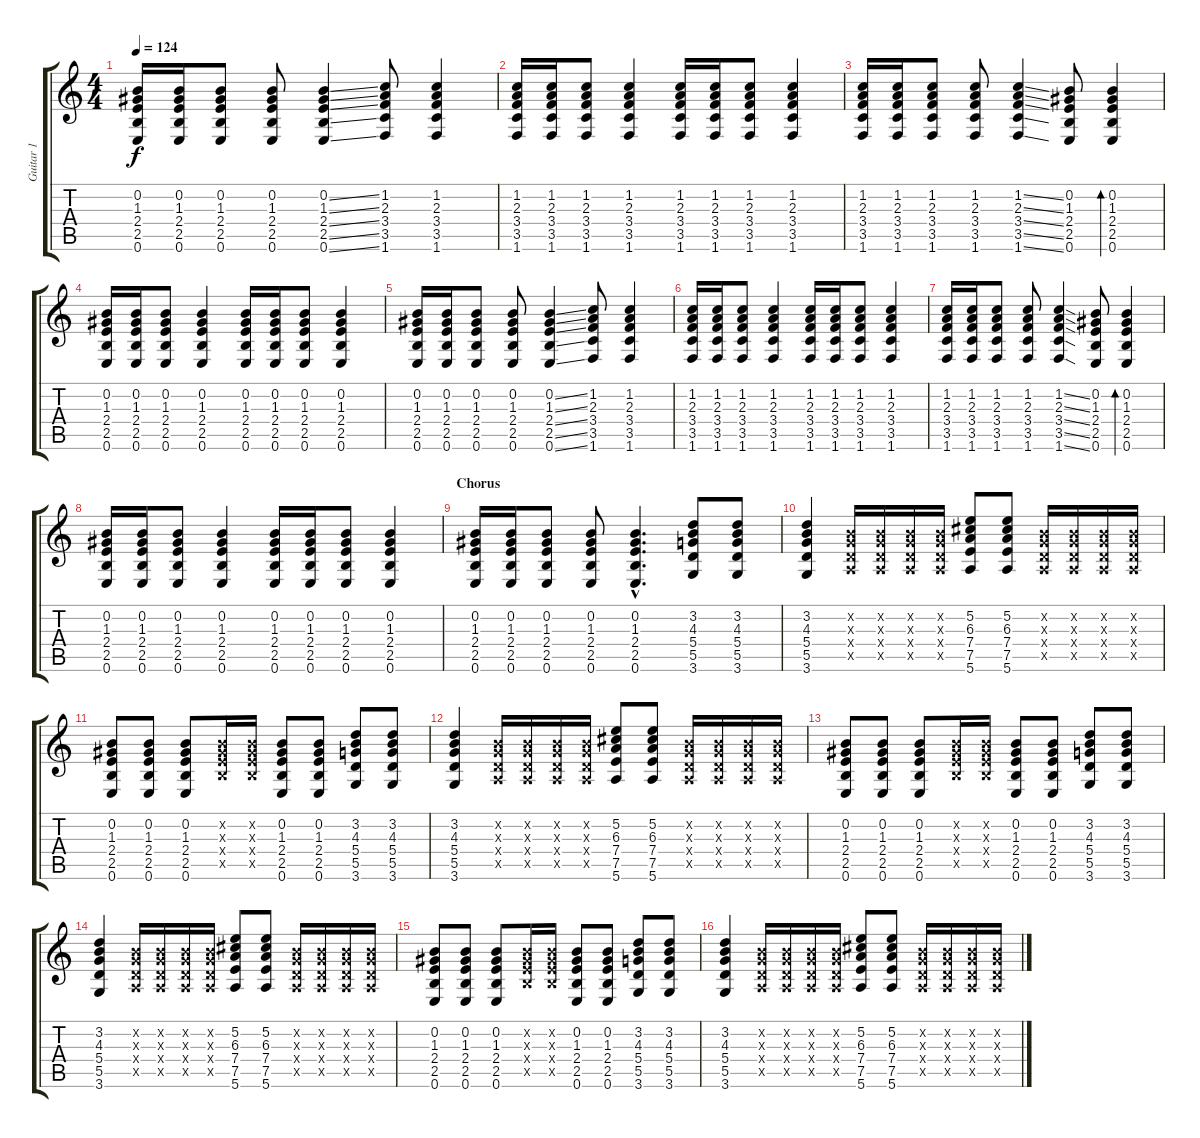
\track ("Guitar 1" "Guitar 1") {instrument electricguitarclean}
\staff {score tabs}
\tuning (E4 B3 G3 D3 A2 E2) {hide}
\ts (4 4)
\tempo 124
\clef g2
\ks c
(0.2 1.3 2.4 2.5 0.6).16{dy f} (0.2 1.3 2.4 2.5 0.6).16 (0.2 1.3 2.4 2.5 0.6).8 (0.2 1.3 2.4 2.5 0.6).8 (0.2{ss} 1.3{ss} 2.4{ss} 2.5{ss} 0.6{ss}).4 (1.2 2.3 3.4 3.5 1.6).8 (1.2 2.3 3.4 3.5 1.6).4 |
(1.2 2.3 3.4 3.5 1.6).16 (1.2 2.3 3.4 3.5 1.6).16 (1.2 2.3 3.4 3.5 1.6).8 (1.2 2.3 3.4 3.5 1.6).4 (1.2 2.3 3.4 3.5 1.6).16 (1.2 2.3 3.4 3.5 1.6).16 (1.2 2.3 3.4 3.5 1.6).8 (1.2 2.3 3.4 3.5 1.6).4 |
(1.2 2.3 3.4 3.5 1.6).16 (1.2 2.3 3.4 3.5 1.6).16 (1.2 2.3 3.4 3.5 1.6).8 (1.2 2.3 3.4 3.5 1.6).8 (1.2{ss} 2.3{ss} 3.4{ss} 3.5{ss} 1.6{ss}).4 (0.2 1.3 2.4 2.5 0.6).8 (0.2 1.3 2.4 2.5 0.6).4{bd 60} |
(0.2 1.3 2.4 2.5 0.6).16 (0.2 1.3 2.4 2.5 0.6).16 (0.2 1.3 2.4 2.5 0.6).8 (0.2 1.3 2.4 2.5 0.6).4 (0.2 1.3 2.4 2.5 0.6).16 (0.2 1.3 2.4 2.5 0.6).16 (0.2 1.3 2.4 2.5 0.6).8 (0.2 1.3 2.4 2.5 0.6).4 |
(0.2 1.3 2.4 2.5 0.6).16 (0.2 1.3 2.4 2.5 0.6).16 (0.2 1.3 2.4 2.5 0.6).8 (0.2 1.3 2.4 2.5 0.6).8 (0.2{ss} 1.3{ss} 2.4{ss} 2.5{ss} 0.6{ss}).4 (1.2 2.3 3.4 3.5 1.6).8 (1.2 2.3 3.4 3.5 1.6).4 |
(1.2 2.3 3.4 3.5 1.6).16 (1.2 2.3 3.4 3.5 1.6).16 (1.2 2.3 3.4 3.5 1.6).8 (1.2 2.3 3.4 3.5 1.6).4 (1.2 2.3 3.4 3.5 1.6).16 (1.2 2.3 3.4 3.5 1.6).16 (1.2 2.3 3.4 3.5 1.6).8 (1.2 2.3 3.4 3.5 1.6).4 |
(1.2 2.3 3.4 3.5 1.6).16 (1.2 2.3 3.4 3.5 1.6).16 (1.2 2.3 3.4 3.5 1.6).8 (1.2 2.3 3.4 3.5 1.6).8 (1.2{ss} 2.3{ss} 3.4{ss} 3.5{ss} 1.6{ss}).4 (0.2 1.3 2.4 2.5 0.6).8 (0.2 1.3 2.4 2.5 0.6).4{bd 60} |
(0.2 1.3 2.4 2.5 0.6).16 (0.2 1.3 2.4 2.5 0.6).16 (0.2 1.3 2.4 2.5 0.6).8 (0.2 1.3 2.4 2.5 0.6).4 (0.2 1.3 2.4 2.5 0.6).16 (0.2 1.3 2.4 2.5 0.6).16 (0.2 1.3 2.4 2.5 0.6).8 (0.2 1.3 2.4 2.5 0.6).4 |
\section ("" "Chorus")
(0.2 1.3 2.4 2.5 0.6).16 (0.2 1.3 2.4 2.5 0.6).16 (0.2 1.3 2.4 2.5 0.6).8 (0.2 1.3 2.4 2.5 0.6).8 (0.2{hac} 1.3{hac} 2.4{hac} 2.5{hac} 0.6{hac}).4{d} (3.2 4.3 5.4 5.5 3.6).8 (3.2 4.3 5.4 5.5 3.6).8 |
(3.2 4.3 5.4 5.5 3.6).4 (0.2{x} 0.3{x} 0.4{x} 0.5{x}).16 (0.2{x} 0.3{x} 0.4{x} 0.5{x}).16 (0.2{x} 0.3{x} 0.4{x} 0.5{x}).16 (0.2{x} 0.3{x} 0.4{x} 0.5{x}).16 (5.2 6.3 7.4 7.5 5.6).8 (5.2 6.3 7.4 7.5 5.6).8 (0.2{x} 0.3{x} 0.4{x} 0.5{x}).16 (0.2{x} 0.3{x} 0.4{x} 0.5{x}).16 (0.2{x} 0.3{x} 0.4{x} 0.5{x}).16 (0.2{x} 0.3{x} 0.4{x} 0.5{x}).16 |
(0.2 1.3 2.4 2.5 0.6).8 (0.2 1.3 2.4 2.5 0.6).8 (0.2 1.3 2.4 2.5 0.6).8 (0.2{x} 1.3{x} 2.4{x} 2.5{x}).16 (0.2{x} 1.3{x} 2.4{x} 2.5{x}).16 (0.2 1.3 2.4 2.5 0.6).8 (0.2 1.3 2.4 2.5 0.6).8 (3.2 4.3 5.4 5.5 3.6).8 (3.2 4.3 5.4 5.5 3.6).8 |
(3.2 4.3 5.4 5.5 3.6).4 (0.2{x} 0.3{x} 0.4{x} 0.5{x}).16 (0.2{x} 0.3{x} 0.4{x} 0.5{x}).16 (0.2{x} 0.3{x} 0.4{x} 0.5{x}).16 (0.2{x} 0.3{x} 0.4{x} 0.5{x}).16 (5.2 6.3 7.4 7.5 5.6).8 (5.2 6.3 7.4 7.5 5.6).8 (0.2{x} 0.3{x} 0.4{x} 0.5{x}).16 (0.2{x} 0.3{x} 0.4{x} 0.5{x}).16 (0.2{x} 0.3{x} 0.4{x} 0.5{x}).16 (0.2{x} 0.3{x} 0.4{x} 0.5{x}).16 |
(0.2 1.3 2.4 2.5 0.6).8 (0.2 1.3 2.4 2.5 0.6).8 (0.2 1.3 2.4 2.5 0.6).8 (0.2{x} 1.3{x} 2.4{x} 2.5{x}).16 (0.2{x} 1.3{x} 2.4{x} 2.5{x}).16 (0.2 1.3 2.4 2.5 0.6).8 (0.2 1.3 2.4 2.5 0.6).8 (3.2 4.3 5.4 5.5 3.6).8 (3.2 4.3 5.4 5.5 3.6).8 |
(3.2 4.3 5.4 5.5 3.6).4 (0.2{x} 0.3{x} 0.4{x} 0.5{x}).16 (0.2{x} 0.3{x} 0.4{x} 0.5{x}).16 (0.2{x} 0.3{x} 0.4{x} 0.5{x}).16 (0.2{x} 0.3{x} 0.4{x} 0.5{x}).16 (5.2 6.3 7.4 7.5 5.6).8 (5.2 6.3 7.4 7.5 5.6).8 (0.2{x} 0.3{x} 0.4{x} 0.5{x}).16 (0.2{x} 0.3{x} 0.4{x} 0.5{x}).16 (0.2{x} 0.3{x} 0.4{x} 0.5{x}).16 (0.2{x} 0.3{x} 0.4{x} 0.5{x}).16 |
(0.2 1.3 2.4 2.5 0.6).8 (0.2 1.3 2.4 2.5 0.6).8 (0.2 1.3 2.4 2.5 0.6).8 (0.2{x} 1.3{x} 2.4{x} 2.5{x}).16 (0.2{x} 1.3{x} 2.4{x} 2.5{x}).16 (0.2 1.3 2.4 2.5 0.6).8 (0.2 1.3 2.4 2.5 0.6).8 (3.2 4.3 5.4 5.5 3.6).8 (3.2 4.3 5.4 5.5 3.6).8 |
(3.2 4.3 5.4 5.5 3.6).4 (0.2{x} 0.3{x} 0.4{x} 0.5{x}).16 (0.2{x} 0.3{x} 0.4{x} 0.5{x}).16 (0.2{x} 0.3{x} 0.4{x} 0.5{x}).16 (0.2{x} 0.3{x} 0.4{x} 0.5{x}).16 (5.2 6.3 7.4 7.5 5.6).8 (5.2 6.3 7.4 7.5 5.6).8 (0.2{x} 0.3{x} 0.4{x} 0.5{x}).16 (0.2{x} 0.3{x} 0.4{x} 0.5{x}).16 (0.2{x} 0.3{x} 0.4{x} 0.5{x}).16 (0.2{x} 0.3{x} 0.4{x} 0.5{x}).16
